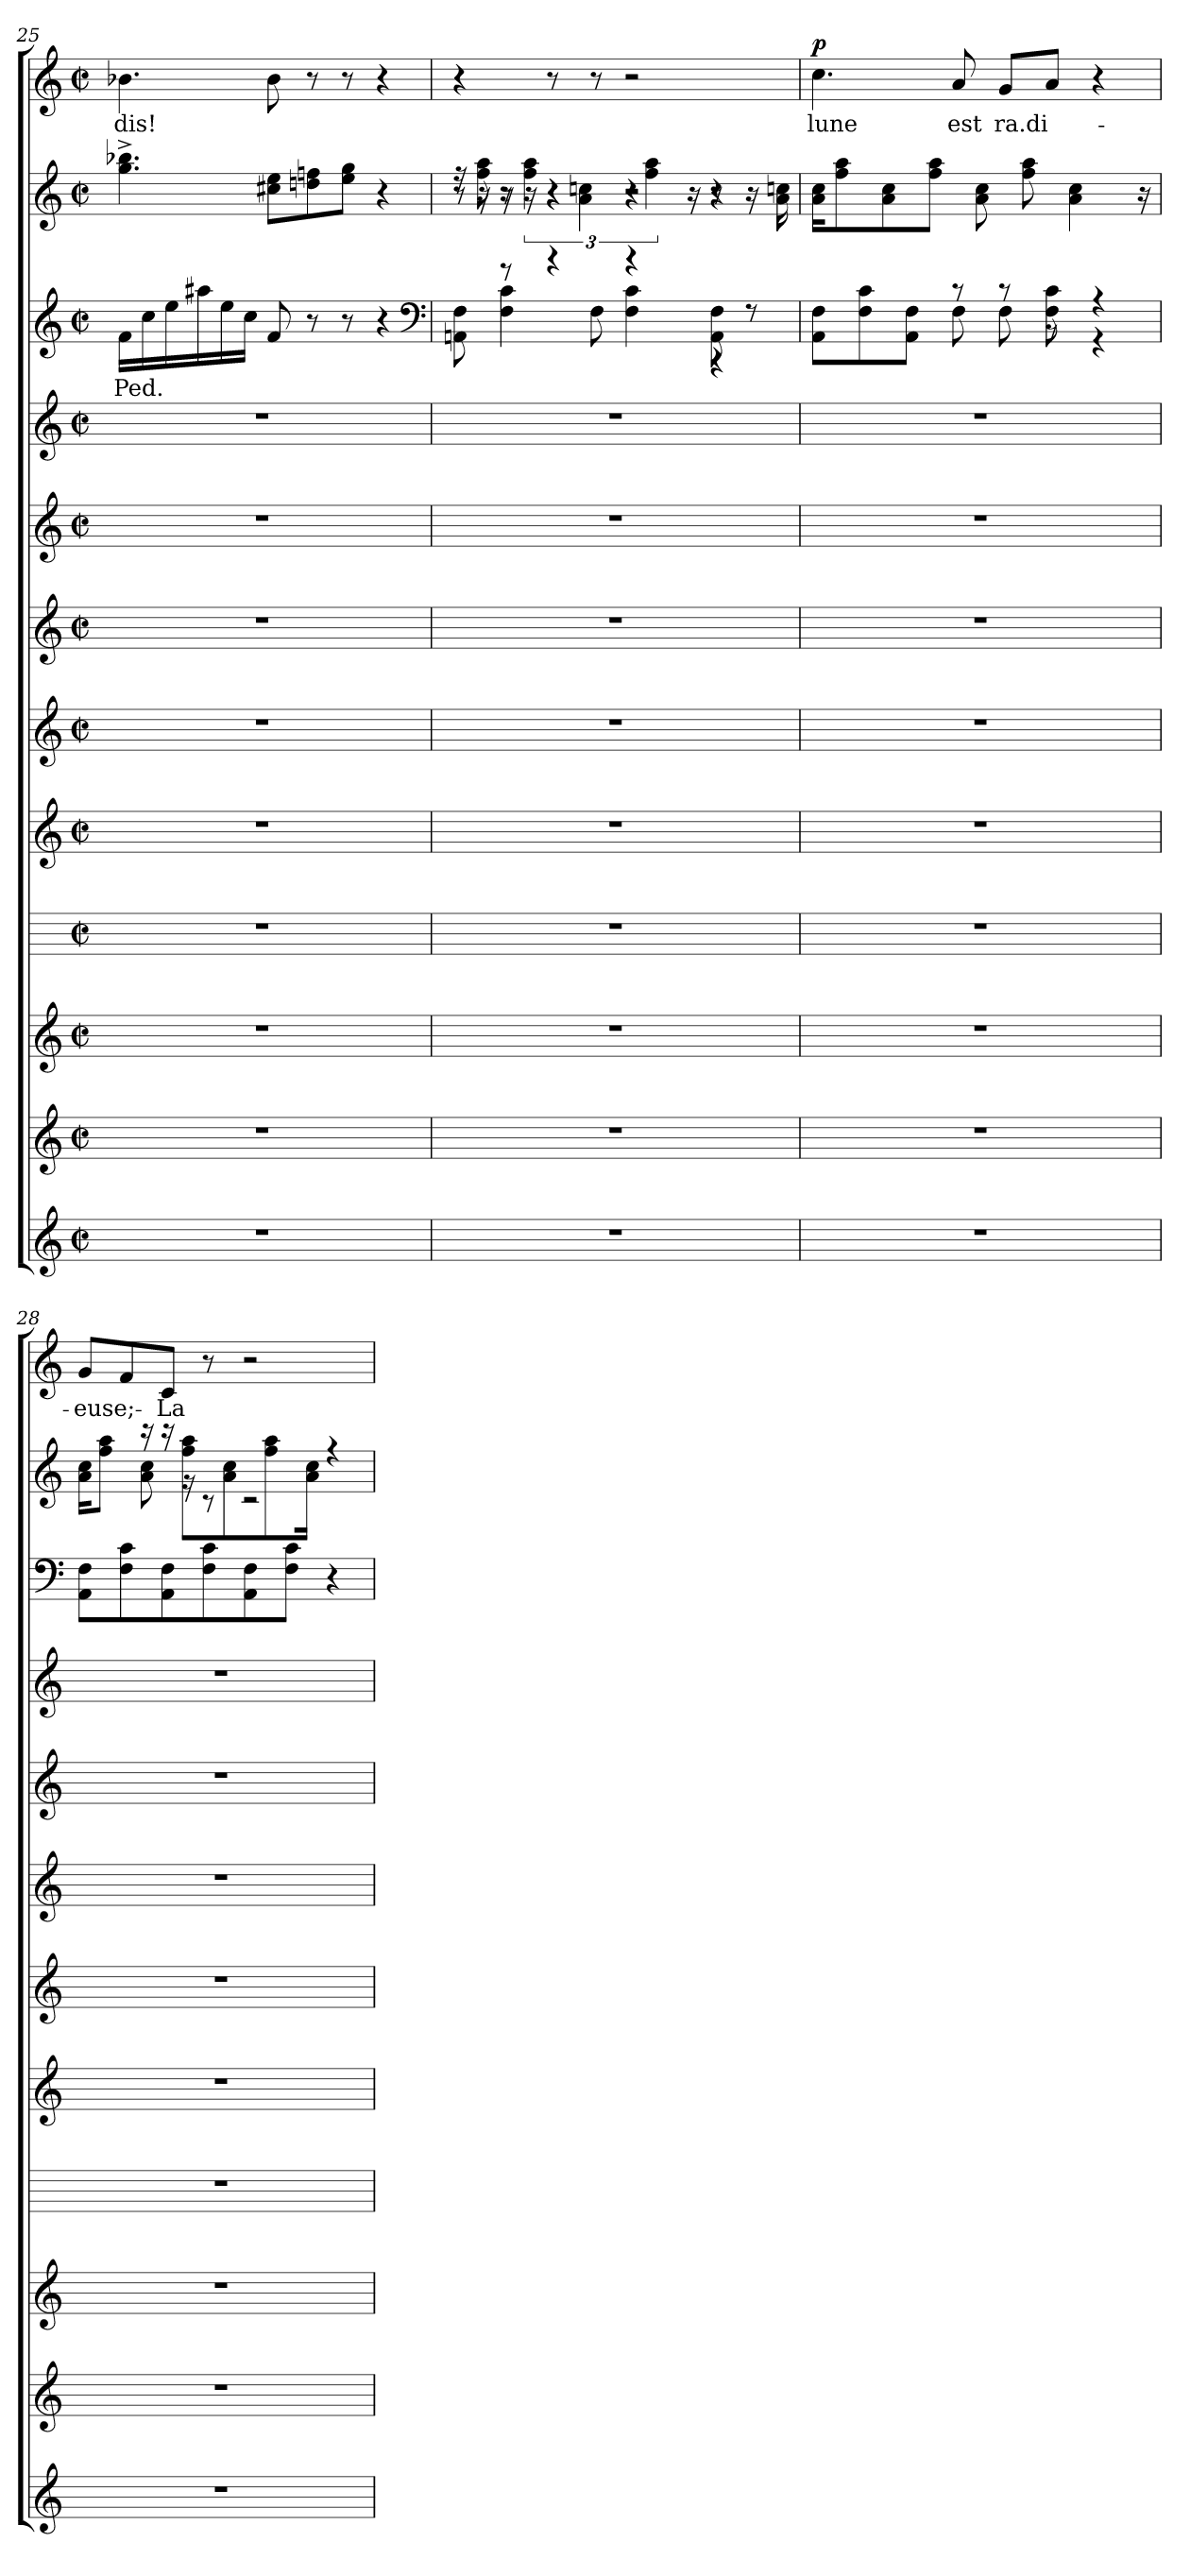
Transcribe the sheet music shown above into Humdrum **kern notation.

**kern	**kern	**kern	**kern	**kern	**kern	**kern	**kern	**kern	**kern	**text	**kern	**dynam	**kern	**text	**dynam
*part12	*part11	*part10	*part9	*part8	*part7	*part6	*part5	*part4	*part3	*part3	*part2	*part2	*part1	*part1	*part1
*staff12	*staff11	*staff10	*staff9	*staff8	*staff7	*staff6	*staff5	*staff4	*staff3	*staff3	*staff2	*staff2	*staff1	*staff1	*staff1
*clefG2	*clefG2	*clefG2	*	*clefG2	*clefG2	*clefG2	*clefG2	*clefG2	*clefG2	*	*clefG2	*	*clefG2	*	*
*k[]	*k[]	*k[]	*k[]	*k[]	*k[]	*k[]	*k[]	*k[]	*k[]	*	*k[]	*	*k[]	*	*
*C:	*C:	*C:	*C:	*C:	*C:	*C:	*C:	*C:	*C:	*	*C:	*	*C:	*	*
*M2/2	*M2/2	*M2/2	*M2/2	*M2/2	*M2/2	*M2/2	*M2/2	*M2/2	*M2/2	*	*M2/2	*	*M2/2	*	*
*met(c|)	*met(c|)	*met(c|)	*met(c|)	*met(c|)	*met(c|)	*met(c|)	*met(c|)	*met(c|)	*met(c|)	*	*met(c|)	*	*met(c|)	*	*
=25	=25	=25	=25	=25	=25	=25	=25	=25	=25	=25	=25	=25	=25	=25	=25
1r	1r	1r	1r	1r	1r	1r	1r	1r	16f\LL	Ped.	4.gg^\ 4.bb-^\	.	4.b-\	dis!	.
.	.	.	.	.	.	.	.	.	16cc\	.	.	.	.	.	.
.	.	.	.	.	.	.	.	.	16ee\	.	.	.	.	.	.
.	.	.	.	.	.	.	.	.	16aa#X\	.	.	.	.	.	.
.	.	.	.	.	.	.	.	.	16ee\	.	.	.	.	.	.
.	.	.	.	.	.	.	.	.	16cc\JJ	.	.	.	.	.	.
.	.	.	.	.	.	.	.	.	8f/	.	8cc#X\ 8ee\L	.	8b-\	.	.
.	.	.	.	.	.	.	.	.	8r	.	8ddn\ 8ffn\	dim.	8r	.	.
.	.	.	.	.	.	.	.	.	8r	.	8ee\ 8gg\J	.	8r	.	.
.	.	.	.	.	.	.	.	.	4r	.	4r	.	4r	.	.
*	*	*	*	*	*	*	*	*	*clefF4	*	*	*	*	*	*
!!LO:PB:g=z
=26	=26	=26	=26	=26	=26	=26	=26	=26	=26	=26	=26	=26	=26	=26	=26
*	*	*	*	*	*	*	*	*	*^	*	*^	*	*	*	*
*	*	*	*	*	*	*	*	*	*	*	*	*	*^	*	*	*	*
1r	1r	1r	1r	1r	1r	1r	1r	1r	8AAn\ 8F\	8ryy	.	16r	16ryy	8r	.	4r	.	.
.	.	.	.	.	.	.	.	.	.	.	.	16r	8ff\ 8aa\	.	.	.	.	.
.	.	.	.	.	.	.	.	.	8r	4F\ 4c\	.	8r	.	16r	.	.	.	.
.	.	.	.	.	.	.	.	.	.	.	.	.	16r	6ff\ 6aa\	.	.	.	.
.	.	.	.	.	.	.	.	.	4r	.	.	4r	4r	.	.	8r	.	.
.	.	.	.	.	.	.	.	.	.	.	.	.	.	6a\ 6ccn\	.	.	.	.
.	.	.	.	.	.	.	.	.	.	8F\	.	.	.	.	.	8r	.	.
.	.	.	.	.	.	.	.	.	4r	4F\ 4c\	.	2r	4r	.	.	2r	.	.
.	.	.	.	.	.	.	.	.	.	.	.	.	.	6ff\ 6aa\	.	.	.	.
.	.	.	.	.	.	.	.	.	.	.	.	.	.	16r	.	.	.	.
.	.	.	.	.	.	.	.	.	8AA\ 8F\	4r	.	.	8r	4r	.	.	.	.
.	.	.	.	.	.	.	.	.	8r	.	.	.	16r	.	.	.	.	.
.	.	.	.	.	.	.	.	.	.	.	.	.	16a\ 16ccn\	.	.	.	.	.
*	*	*	*	*	*	*	*	*	*	*	*	*v	*v	*v	*	*	*	*
=27	=27	=27	=27	=27	=27	=27	=27	=27	=27	=27	=27	=27	=27	=27	=27	=27
1r	1r	1r	1r	1r	1r	1r	1r	1r	8AA\ 8F\L	4ryy	.	16a\ 16cc\KL	.	4.cc\	lune	p
.	.	.	.	.	.	.	.	.	.	.	.	8ff\ 8aa\	.	.	.	.
.	.	.	.	.	.	.	.	.	8F\ 8c\	.	.	.	.	.	.	.
.	.	.	.	.	.	.	.	.	.	.	.	8a\ 8cc\	.	.	.	.
.	.	.	.	.	.	.	.	.	8AA\ 8F\J	8ryy	.	.	.	.	.	.
.	.	.	.	.	.	.	.	.	.	.	.	8ff\ 8aa\J	.	.	.	.
.	.	.	.	.	.	.	.	.	8r	8F\	.	.	.	8a/	est	.
.	.	.	.	.	.	.	.	.	.	.	.	8a\ 8cc\	.	.	.	.
.	.	.	.	.	.	.	.	.	8r	8F\	.	.	.	8g/L	ra.di-	.
.	.	.	.	.	.	.	.	.	.	.	.	8ff\ 8aa\	.	.	.	.
.	.	.	.	.	.	.	.	.	8F\ 8c\	8r	.	.	.	8a/J	.	.
.	.	.	.	.	.	.	.	.	.	.	.	4a\ 4cc\	.	.	.	.
.	.	.	.	.	.	.	.	.	4r	4r	.	.	.	4r	.	.
.	.	.	.	.	.	.	.	.	.	.	.	16r	.	.	.	.
*	*	*	*	*	*	*	*	*	*v	*v	*	*	*	*	*	*
=28	=28	=28	=28	=28	=28	=28	=28	=28	=28	=28	=28	=28	=28	=28	=28
*	*	*	*	*	*	*	*	*	*	*	*^	*	*	*	*
1r	1r	1r	1r	1r	1r	1r	1r	1r	8AA\ 8F\L	.	16a\ 16cc\KL	8ryy	.	8g/L	euse;-	.
.	.	.	.	.	.	.	.	.	.	.	8ff\ 8aa\J	.	.	.	.	.
.	.	.	.	.	.	.	.	.	8F\ 8c\	.	.	16ryy	.	8f/	.	.
.	.	.	.	.	.	.	.	.	.	.	16r	8a\ 8cc\	.	.	.	.
.	.	.	.	.	.	.	.	.	8AA\ 8F\	.	16r	.	.	8c/J	La	.
.	.	.	.	.	.	.	.	.	.	.	8ff\ 8aa\L	16r	.	.	.	.
.	.	.	.	.	.	.	.	.	8F\ 8c\	.	.	8r	.	8r	.	.
.	.	.	.	.	.	.	.	.	.	.	8a\ 8cc\	.	.	.	.	.
.	.	.	.	.	.	.	.	.	8AA\ 8F\	.	.	2r	.	2r	.	.
.	.	.	.	.	.	.	.	.	.	.	8ff\ 8aa\	.	.	.	.	.
.	.	.	.	.	.	.	.	.	8F\ 8c\J	.	.	.	.	.	.	.
.	.	.	.	.	.	.	.	.	.	.	16a\ 16cc\Jk	.	.	.	.	.
.	.	.	.	.	.	.	.	.	4r	.	4r	.	.	.	.	.
*	*	*	*	*	*	*	*	*	*	*	*v	*v	*	*	*	*
=	=	=	=	=	=	=	=	=	=	=	=	=	=	=	=
*-	*-	*-	*-	*-	*-	*-	*-	*-	*-	*-	*-	*-	*-	*-	*-
